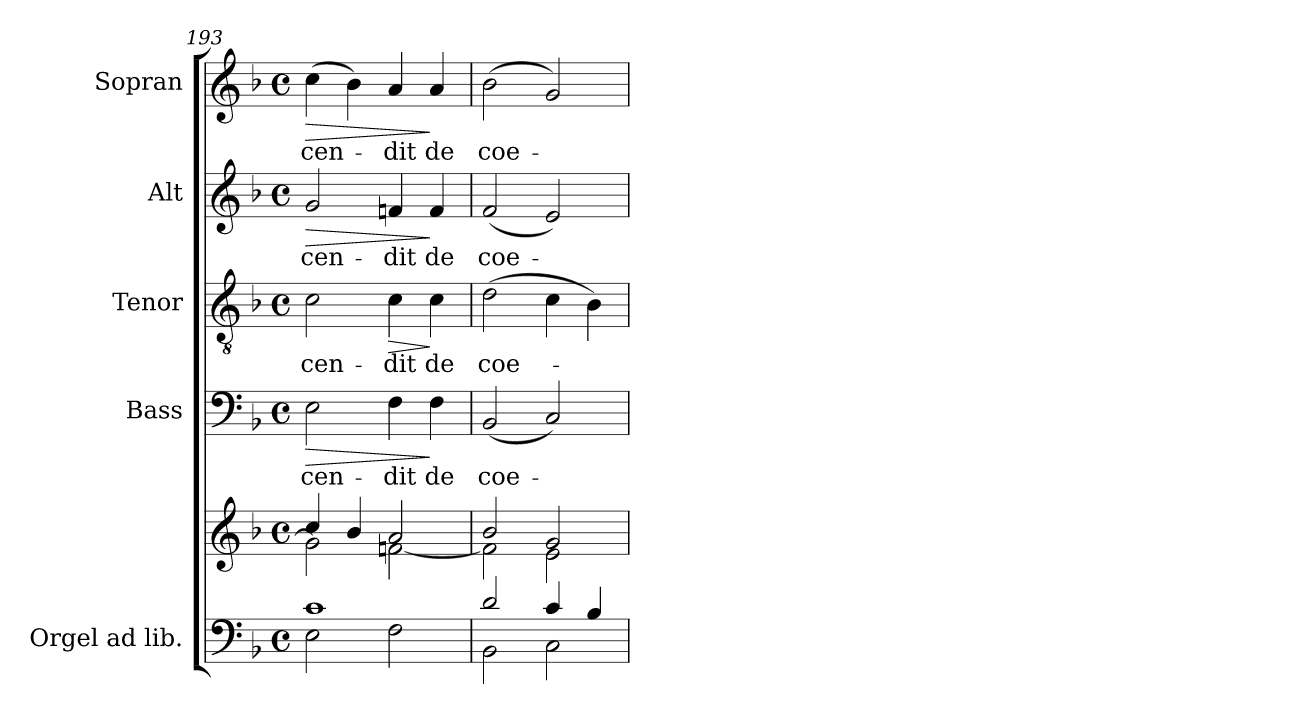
**kern	**kern	**kern	**text	**dynam	**kern	**text	**dynam	**kern	**text	**dynam	**kern	**text	**dynam
*part5	*part5	*part4	*part4	*part4	*part3	*part3	*part3	*part2	*part2	*part2	*part1	*part1	*part1
*staff6	*staff5	*staff4	*staff4	*staff4	*staff3	*staff3	*staff3	*staff2	*staff2	*staff2	*staff1	*staff1	*staff1
*I"Orgel ad lib.	*	*I"Bass	*	*	*I"Tenor	*	*	*I"Alt	*	*	*I"Sopran	*	*
*	*	*I'B.	*	*	*I'T.	*	*	*I'A.	*	*	*I'S.	*	*
!!LO:LB:g=z
*clefF4	*clefG2	*clefF4	*	*	*clefGv2	*	*	*clefG2	*	*	*clefG2	*	*
*k[b-]	*k[b-]	*k[b-]	*	*	*k[b-]	*	*	*k[b-]	*	*	*k[b-]	*	*
*F:	*F:	*F:	*	*	*F:	*	*	*F:	*	*	*F:	*	*
*M4/4	*M4/4	*M4/4	*	*	*M4/4	*	*	*M4/4	*	*	*M4/4	*	*
*met(c)	*met(c)	*met(c)	*	*	*met(c)	*	*	*met(c)	*	*	*met(c)	*	*
=193	=193	=193	=193	=193	=193	=193	=193	=193	=193	=193	=193	=193	=193
*^	*^	*	*	*	*	*	*	*	*	*	*	*	*
!	!	!	!	!	!LO:LY:b	!LO:HP:b	!	!LO:LY:b	!	!	!LO:LY:b	!LO:HP:b	!	!LO:LY:b	!LO:HP:b
1c	2E\	4cc/	2g\]	2E\	-cen-	>	2c\	-cen-	.	2g/	-cen-	>	(>4cc\	-cen-	>
.	.	4b-/	.	.	.	.	.	.	.	.	.	.	4b-\)	.	.
!	!	!	!	!	!LO:LY:b	!	!	!LO:LY:b	!LO:HP:b	!	!LO:LY:b	!	!	!LO:LY:b	!
.	2F\	2a/	[<2fn\	4F\	-dit	.	4c\	-dit	>	4fn/	-dit	.	4a/	-dit	.
!	!	!	!	!	!LO:LY:b	!	!	!LO:LY:b	!	!	!LO:LY:b	!	!	!LO:LY:b	!
.	.	.	.	4F\	de	]	4c\	de	]	4f/	de	]	4a/	de	]
=194	=194	=194	=194	=194	=194	=194	=194	=194	=194	=194	=194	=194	=194	=194	=194
!	!	!	!	!	!LO:LY:b	!	!	!LO:LY:b	!	!	!LO:LY:b	!	!	!LO:LY:b	!
2d/	2BB-\	2b-/	2f\]	(<2BB-/	coe-	.	(>2d\	coe-	.	(<2f/	coe-	.	(>2b-\	coe-	.
4c/	2C\	2g/	2e\	2C/)	.	.	4c\	.	.	2e/)	.	.	2g/)	.	.
4B-/	.	.	.	.	.	.	4B-\)	.	.	.	.	.	.	.	.
*v	*v	*	*	*	*	*	*	*	*	*	*	*	*	*	*
*	*v	*v	*	*	*	*	*	*	*	*	*	*	*	*
=	=	=	=	=	=	=	=	=	=	=	=	=	=
*-	*-	*-	*-	*-	*-	*-	*-	*-	*-	*-	*-	*-	*-
